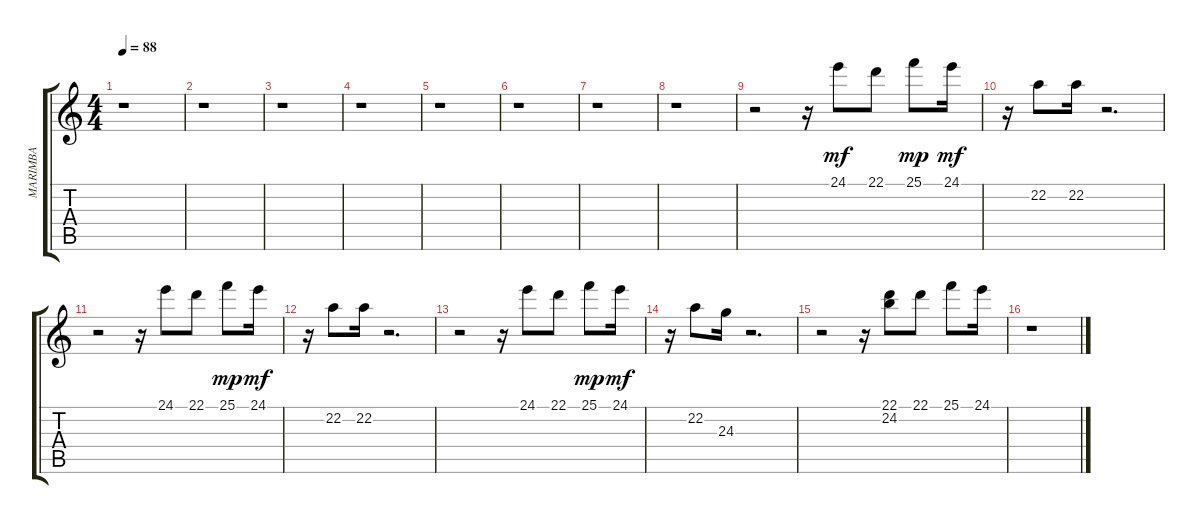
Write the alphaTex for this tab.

\track ("MARIMBA" "MARIMBA") {instrument marimba}
\staff {score tabs}
\tuning (E4 B3 G3 D3 A2 E2) {hide}
\ts (4 4)
\tempo 88
\clef g2
\ks c
r.1{dy mf} |
r.1 |
r.1 |
r.1 |
r.1 |
r.1 |
r.1 |
r.1 |
r.2 r.16 24.1.8{volume 16} 22.1.8 25.1.8{dy mp} 24.1.16{dy mf} |
r.16 22.2.8 22.2.16 r.2{d} |
r.2 r.16 24.1.8 22.1.8 25.1.8{dy mp} 24.1.16{dy mf} |
r.16 22.2.8 22.2.16 r.2{d} |
r.2 r.16 24.1.8{volume 16} 22.1.8 25.1.8{dy mp} 24.1.16{dy mf} |
r.16 22.2.8 24.3.16 r.2{d} |
r.2 r.16 (22.1 24.2).8{volume 16} 22.1.8 25.1.8 24.1.16 |
r.1
